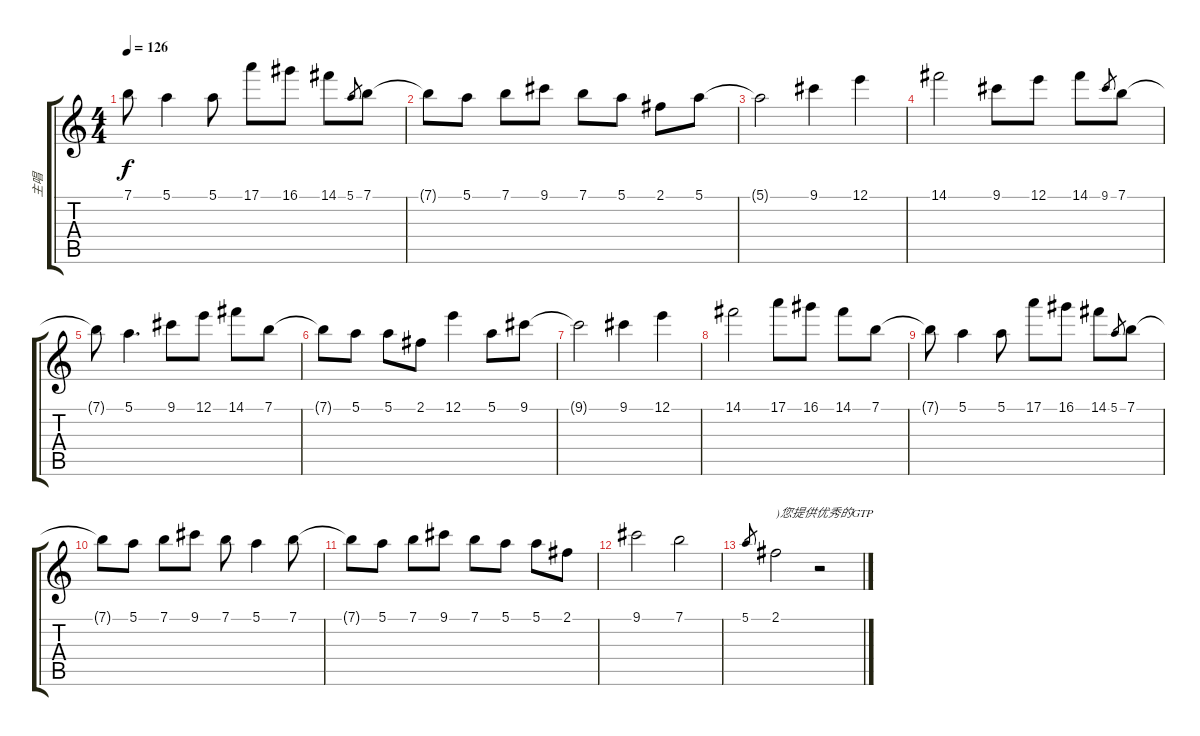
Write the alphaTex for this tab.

\track ("主唱" "主唱") {instrument acousticguitarnylon}
\staff {score tabs}
\tuning (E4 B3 G3 D3 A2 E2) {hide}
\ts (4 4)
\tempo 126
\clef g2
\ks c
7.1{t}.8{dy f} 5.1.4 5.1.8 17.1.8 16.1.8 14.1.8 5.1.8{gr} 7.1.8 |
7.1{t}.8 5.1.8 7.1.8 9.1.8 7.1.8 5.1.8 2.1.8 5.1.8 |
5.1{t}.2 9.1.4 12.1.4 |
14.1.2 9.1.8 12.1.8 14.1.8 9.1.8{gr} 7.1.8 |
7.1{t}.8 5.1.4{d} 9.1.8 12.1.8 14.1.8 7.1.8 |
7.1{t}.8 5.1.8 5.1.8 2.1.8 12.1.4 5.1.8 9.1.8 |
9.1{t}.2 9.1.4 12.1.4 |
14.1.2 17.1.8 16.1.8 14.1.8 7.1.8 |
7.1{t}.8 5.1.4 5.1.8 17.1.8 16.1.8 14.1.8 5.1.8{gr} 7.1.8 |
7.1{t}.8 5.1.8 7.1.8 9.1.8 7.1.8 5.1.4 7.1.8 |
7.1{t}.8 5.1.8 7.1.8 9.1.8 7.1.8 5.1.8 5.1.8 2.1.8 |
9.1.2 7.1.2 |
5.1.8{gr} 2.1.2{txt ")您提供优秀的GTP"} r.2
